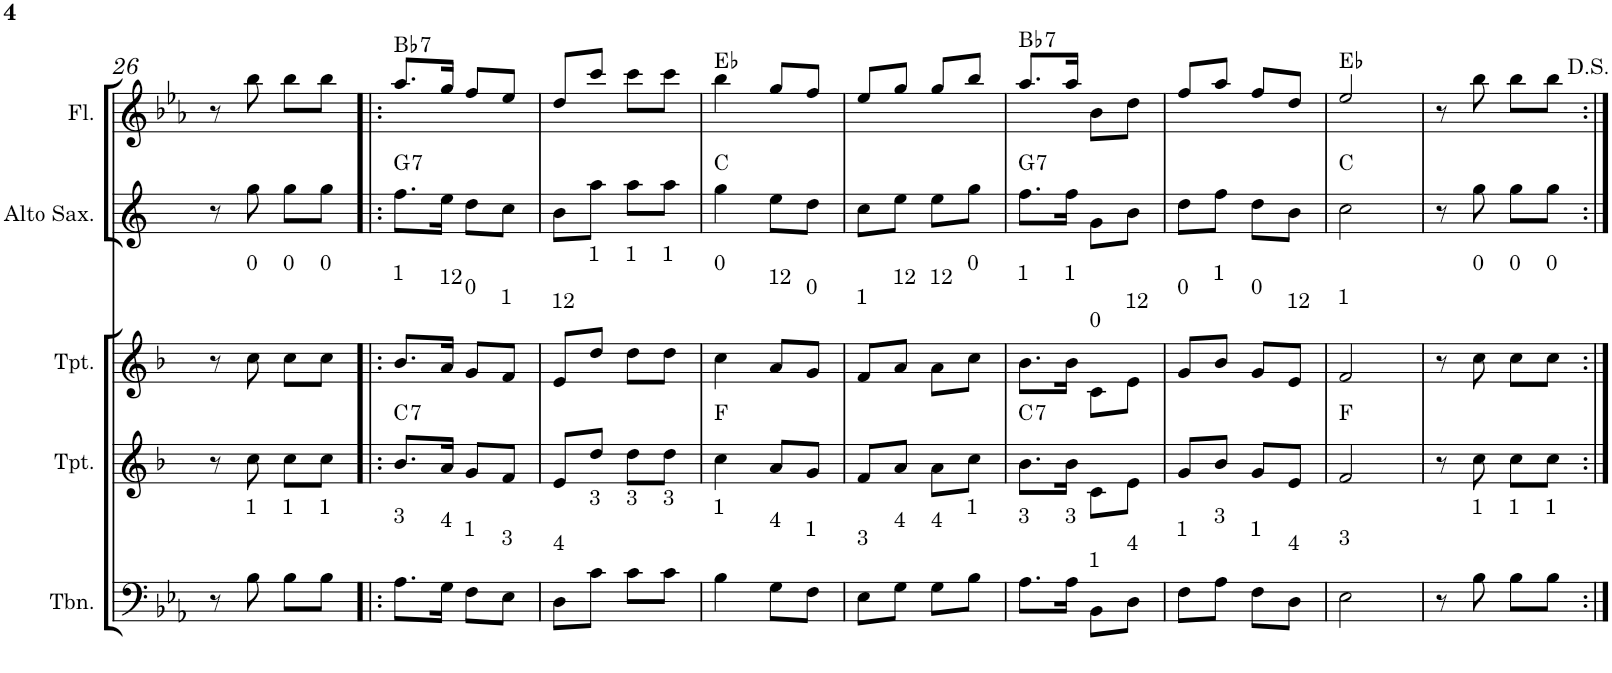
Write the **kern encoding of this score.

**kern	**kern	**harte	**kern	**kern	**harte	**kern	**harte
*part5	*part4	*part4	*part3	*part2	*part2	*part1	*part1
*staff5	*staff4	*	*staff3	*staff2	*	*staff1	*
*I"C clavF	*I"Bb	*	*I"Bb - Pirata	*I"Eb	*	*I"C clavG	*
!!LO:PB:g=z
*clefF4	*clefG2	*	*clefG2	*clefG2	*	*clefG2	*
*	*Trd1c2	*	*Trd1c2	*Trd5c9	*	*	*
*k[b-e-a-]	*k[b-]	*	*k[b-]	*k[]	*	*k[b-e-a-]	*
*E-:	*F:	*	*F:	*	*	*E-:	*
*M2/4	*M2/4	*	*M2/4	*M2/4	*	*M2/4	*
=26	=26	=26	=26	=26	=26	=26	=26
8r	8r	.	8r	8r	.	8r	.
!	!	!	!LO:TX:a:t=0	!	!	!	!
!LO:TX:a:t=1	!	!	!	!	!	!	!
8B-\	8cc\	.	8cc\	8gg\	.	8bb-\	.
!	!	!	!LO:TX:a:t=0	!	!	!	!
!LO:TX:a:t=1	!	!	!	!	!	!	!
8B-\L	8cc\L	.	8cc\L	8gg\L	.	8bb-\L	.
!	!	!	!LO:TX:a:t=0	!	!	!	!
!LO:TX:a:t=1	!	!	!	!	!	!	!
8B-\J	8cc\J	.	8cc\J	8gg\J	.	8bb-\J	.
=27!|:	=27!|:	=27!|:	=27!|:	=27!|:	=27!|:	=27!|:	=27!|:
!	!	!	!LO:TX:a:t=1	!	!	!	!
!LO:TX:a:t=3	!	!LO:H:kt=7	!	!	!LO:H:kt=7	!	!LO:H:kt=7
8.A-\L	8.b-/L	C:7	8.b-/L	8.ff\L	G:7	8.aa-/L	Bb:7
!	!	!	!LO:TX:a:t=12	!	!	!	!
!LO:TX:a:t=4	!	!	!	!	!	!	!
16G\Jk	16a/Jk	.	16a/Jk	16ee\Jk	.	16gg/Jk	.
!	!	!	!LO:TX:a:t=0	!	!	!	!
!LO:TX:a:t=1	!	!	!	!	!	!	!
8F\L	8g/L	.	8g/L	8dd\L	.	8ff/L	.
!	!	!	!LO:TX:a:t=1	!	!	!	!
!LO:TX:a:t=3	!	!	!	!	!	!	!
8E-\J	8f/J	.	8f/J	8cc\J	.	8ee-/J	.
=28	=28	=28	=28	=28	=28	=28	=28
!	!	!	!LO:TX:a:t=12	!	!	!	!
!LO:TX:a:t=4	!	!	!	!	!	!	!
8D\L	8e/L	.	8e/L	8b\L	.	8dd/L	.
!	!	!	!LO:TX:a:t=1	!	!	!	!
!LO:TX:a:t=3	!	!	!	!	!	!	!
8c\J	8dd/J	.	8dd/J	8aa\J	.	8ccc/J	.
!	!	!	!LO:TX:a:t=1	!	!	!	!
!LO:TX:a:t=3	!	!	!	!	!	!	!
8c\L	8dd\L	.	8dd\L	8aa\L	.	8ccc\L	.
!	!	!	!LO:TX:a:t=1	!	!	!	!
!LO:TX:a:t=3	!	!	!	!	!	!	!
8c\J	8dd\J	.	8dd\J	8aa\J	.	8ccc\J	.
=29	=29	=29	=29	=29	=29	=29	=29
!	!	!	!LO:TX:a:t=0	!	!	!	!
!LO:TX:a:t=1	!	!	!	!	!	!	!
4B-\	4cc\	F:maj	4cc\	4gg\	C:maj	4bb-\	Eb:maj
!	!	!	!LO:TX:a:t=12	!	!	!	!
!LO:TX:a:t=4	!	!	!	!	!	!	!
8G\L	8a/L	.	8a/L	8ee\L	.	8gg/L	.
!	!	!	!LO:TX:a:t=0	!	!	!	!
!LO:TX:a:t=1	!	!	!	!	!	!	!
8F\J	8g/J	.	8g/J	8dd\J	.	8ff/J	.
=30	=30	=30	=30	=30	=30	=30	=30
!	!	!	!LO:TX:a:t=1	!	!	!	!
!LO:TX:a:t=3	!	!	!	!	!	!	!
8E-\L	8f/L	.	8f/L	8cc\L	.	8ee-/L	.
!	!	!	!LO:TX:a:t=12	!	!	!	!
!LO:TX:a:t=4	!	!	!	!	!	!	!
8G\J	8a/J	.	8a/J	8ee\J	.	8gg/J	.
!	!	!	!LO:TX:a:t=12	!	!	!	!
!LO:TX:a:t=4	!	!	!	!	!	!	!
8G\L	8a\L	.	8a\L	8ee\L	.	8gg/L	.
!	!	!	!LO:TX:a:t=0	!	!	!	!
!LO:TX:a:t=1	!	!	!	!	!	!	!
8B-\J	8cc\J	.	8cc\J	8gg\J	.	8bb-/J	.
=31	=31	=31	=31	=31	=31	=31	=31
!	!	!	!LO:TX:a:t=1	!	!	!	!
!LO:TX:a:t=3	!	!LO:H:kt=7	!	!	!LO:H:kt=7	!	!LO:H:kt=7
8.A-\L	8.b-\L	C:7	8.b-\L	8.ff\L	G:7	8.aa-/L	Bb:7
!	!	!	!LO:TX:a:t=1	!	!	!	!
!LO:TX:a:t=3	!	!	!	!	!	!	!
16A-\Jk	16b-\Jk	.	16b-\Jk	16ff\Jk	.	16aa-/Jk	.
!	!	!	!LO:TX:a:t=0	!	!	!	!
!LO:TX:a:t=1	!	!	!	!	!	!	!
8BB-\L	8c\L	.	8c\L	8g\L	.	8b-\L	.
!	!	!	!LO:TX:a:t=12	!	!	!	!
!LO:TX:a:t=4	!	!	!	!	!	!	!
8D\J	8e\J	.	8e\J	8b\J	.	8dd\J	.
=32	=32	=32	=32	=32	=32	=32	=32
!	!	!	!LO:TX:a:t=0	!	!	!	!
!LO:TX:a:t=1	!	!	!	!	!	!	!
8F\L	8g/L	.	8g/L	8dd\L	.	8ff/L	.
!	!	!	!LO:TX:a:t=1	!	!	!	!
!LO:TX:a:t=3	!	!	!	!	!	!	!
8A-\J	8b-/J	.	8b-/J	8ff\J	.	8aa-/J	.
!	!	!	!LO:TX:a:t=0	!	!	!	!
!LO:TX:a:t=1	!	!	!	!	!	!	!
8F\L	8g/L	.	8g/L	8dd\L	.	8ff/L	.
!	!	!	!LO:TX:a:t=12	!	!	!	!
!LO:TX:a:t=4	!	!	!	!	!	!	!
8D\J	8e/J	.	8e/J	8b\J	.	8dd/J	.
=33	=33	=33	=33	=33	=33	=33	=33
!	!	!	!LO:TX:a:t=1	!	!	!	!
!LO:TX:a:t=3	!	!	!	!	!	!	!
2E-\	2f/	F:maj	2f/	2cc\	C:maj	2ee-/	Eb:maj
=34	=34	=34	=34	=34	=34	=34	=34
8r	8r	.	8r	8r	.	8r	.
!	!	!	!LO:TX:a:t=0	!	!	!	!
!LO:TX:a:t=1	!	!	!	!	!	!	!
8B-\	8cc\	.	8cc\	8gg\	.	8bb-\	.
!	!	!	!LO:TX:a:t=0	!	!	!	!
!LO:TX:a:t=1	!	!	!	!	!	!	!
8B-\L	8cc\L	.	8cc\L	8gg\L	.	8bb-\L	.
!	!	!	!LO:TX:a:t=0	!	!	!	!
!LO:TX:a:t=1	!	!	!	!	!	!	!
8B-\J	8cc\J	.	8cc\J	8gg\J	.	8bb-\J	.
=:|!	=:|!	=:|!	=:|!	=:|!	=:|!	=:|!	=:|!
*-	*-	*-	*-	*-	*-	*-	*-
